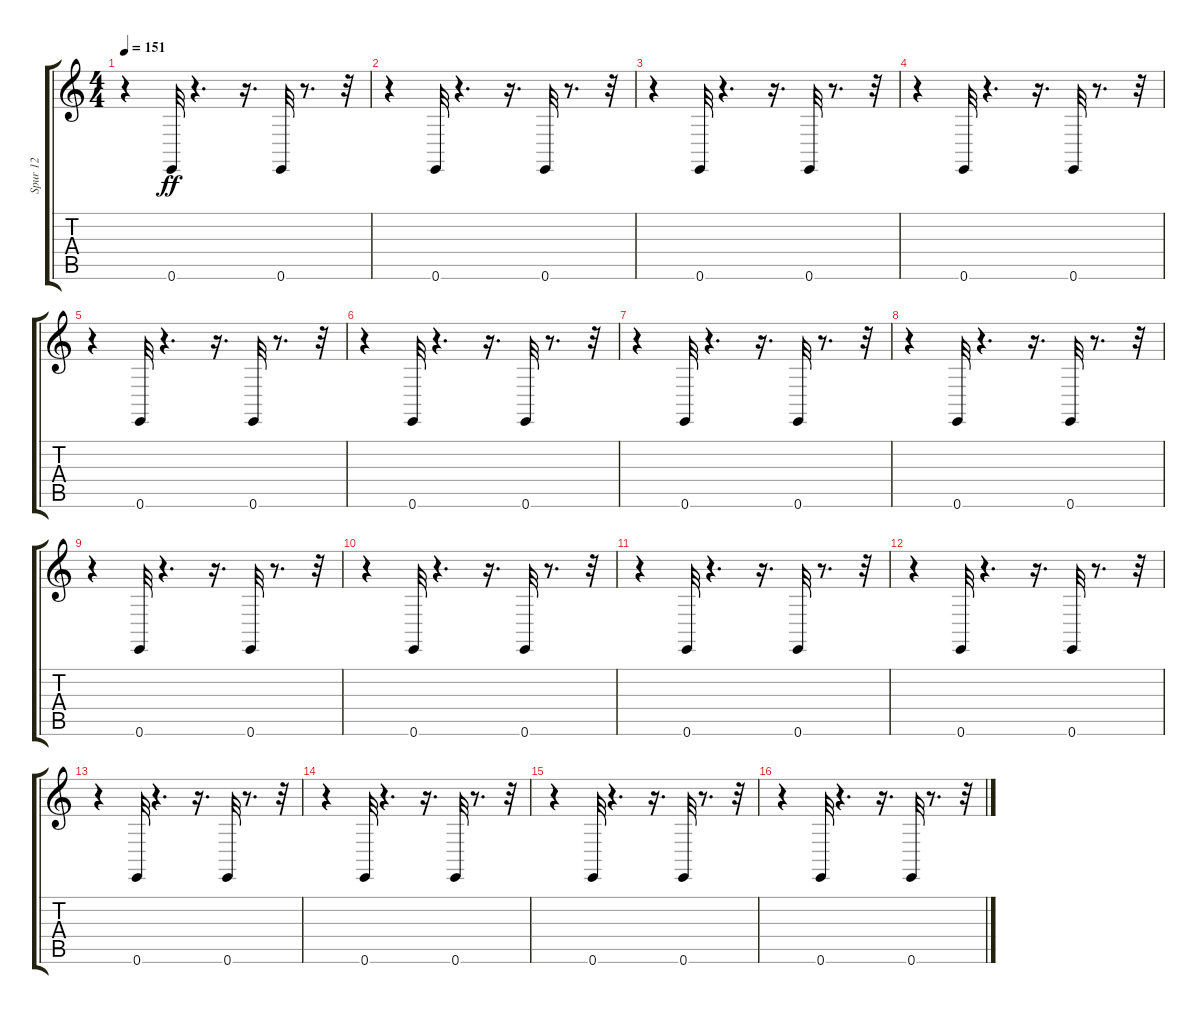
\track ("Spur 12" "Spur 12") {instrument acousticgrandpiano}
\staff {score tabs}
\tuning (E4 B3 G3 D3 A2 E2) {hide}
\ts (4 4)
\tempo 151
\clef g2
\ks c
r.4{dy ff} 0.6.32 r.4{d} r.16{d} 0.6.32 r.8{d} r.32 |
r.4 0.6.32 r.4{d} r.16{d} 0.6.32 r.8{d} r.32 |
r.4 0.6.32 r.4{d} r.16{d} 0.6.32 r.8{d} r.32 |
r.4 0.6.32 r.4{d} r.16{d} 0.6.32 r.8{d} r.32 |
r.4 0.6.32 r.4{d} r.16{d} 0.6.32 r.8{d} r.32 |
r.4 0.6.32 r.4{d} r.16{d} 0.6.32 r.8{d} r.32 |
r.4 0.6.32 r.4{d} r.16{d} 0.6.32 r.8{d} r.32 |
r.4 0.6.32 r.4{d} r.16{d} 0.6.32 r.8{d} r.32 |
r.4 0.6.32 r.4{d} r.16{d} 0.6.32 r.8{d} r.32 |
r.4 0.6.32 r.4{d} r.16{d} 0.6.32 r.8{d} r.32 |
r.4 0.6.32 r.4{d} r.16{d} 0.6.32 r.8{d} r.32 |
r.4 0.6.32 r.4{d} r.16{d} 0.6.32 r.8{d} r.32 |
r.4 0.6.32 r.4{d} r.16{d} 0.6.32 r.8{d} r.32 |
r.4 0.6.32 r.4{d} r.16{d} 0.6.32 r.8{d} r.32 |
r.4 0.6.32 r.4{d} r.16{d} 0.6.32 r.8{d} r.32 |
r.4 0.6.32 r.4{d} r.16{d} 0.6.32 r.8{d} r.32
